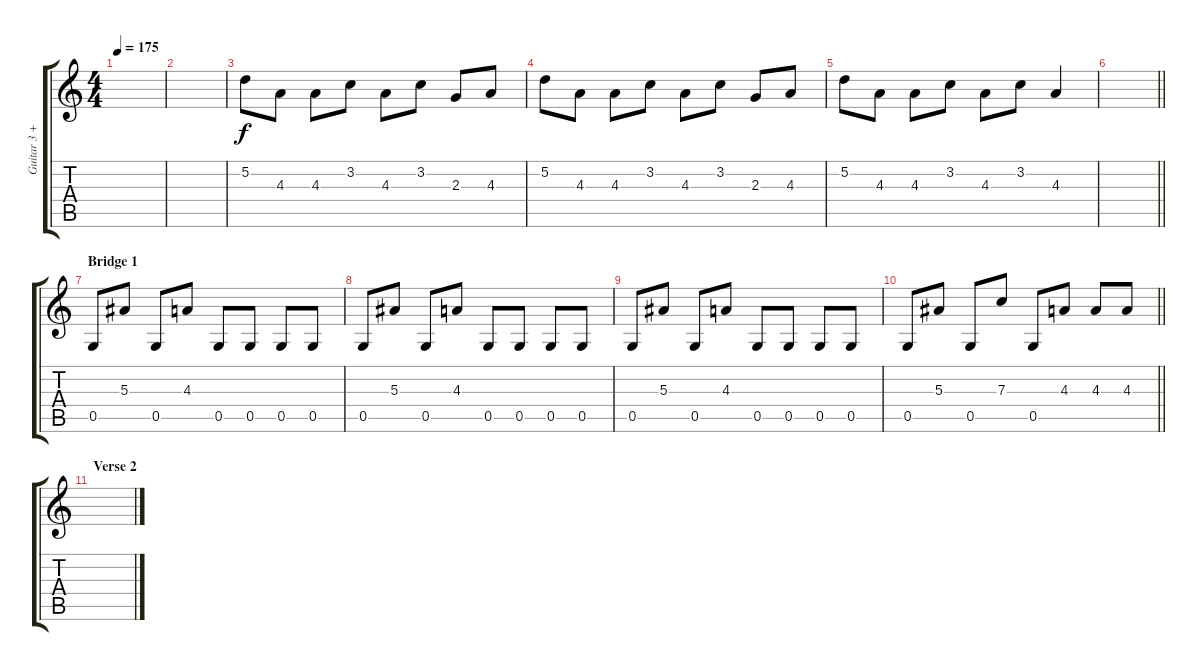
\track ("Guitar 3 + Slides" "Guitar 3 +") {instrument distortionguitar}
\staff {score tabs}
\tuning (D4 A3 F3 C3 G2 C2) {hide}
\ts (4 4)
\tempo 175
\clef g2
\ks c
|
|
5.2.8 4.3.8 4.3.8 3.2.8 4.3.8 3.2.8 2.3.8 4.3.8 |
5.2.8 4.3.8 4.3.8 3.2.8 4.3.8 3.2.8 2.3.8 4.3.8 |
5.2.8 4.3.8 4.3.8 3.2.8 4.3.8 3.2.8 4.3.4 |
\barLineRight lightlight
|
\section ("" "Bridge 1")
0.5.8{instrument electricguitarmuted} 5.3.8 0.5.8 4.3.8 0.5.8 0.5.8 0.5.8 0.5.8 |
0.5.8 5.3.8 0.5.8 4.3.8 0.5.8 0.5.8 0.5.8 0.5.8 |
0.5.8 5.3.8 0.5.8 4.3.8 0.5.8 0.5.8 0.5.8 0.5.8 |
\barLineRight lightlight
0.5.8 5.3.8 0.5.8 7.3.8 0.5.8 4.3.8 4.3.8 4.3.8 |
\section ("" "Verse 2")
